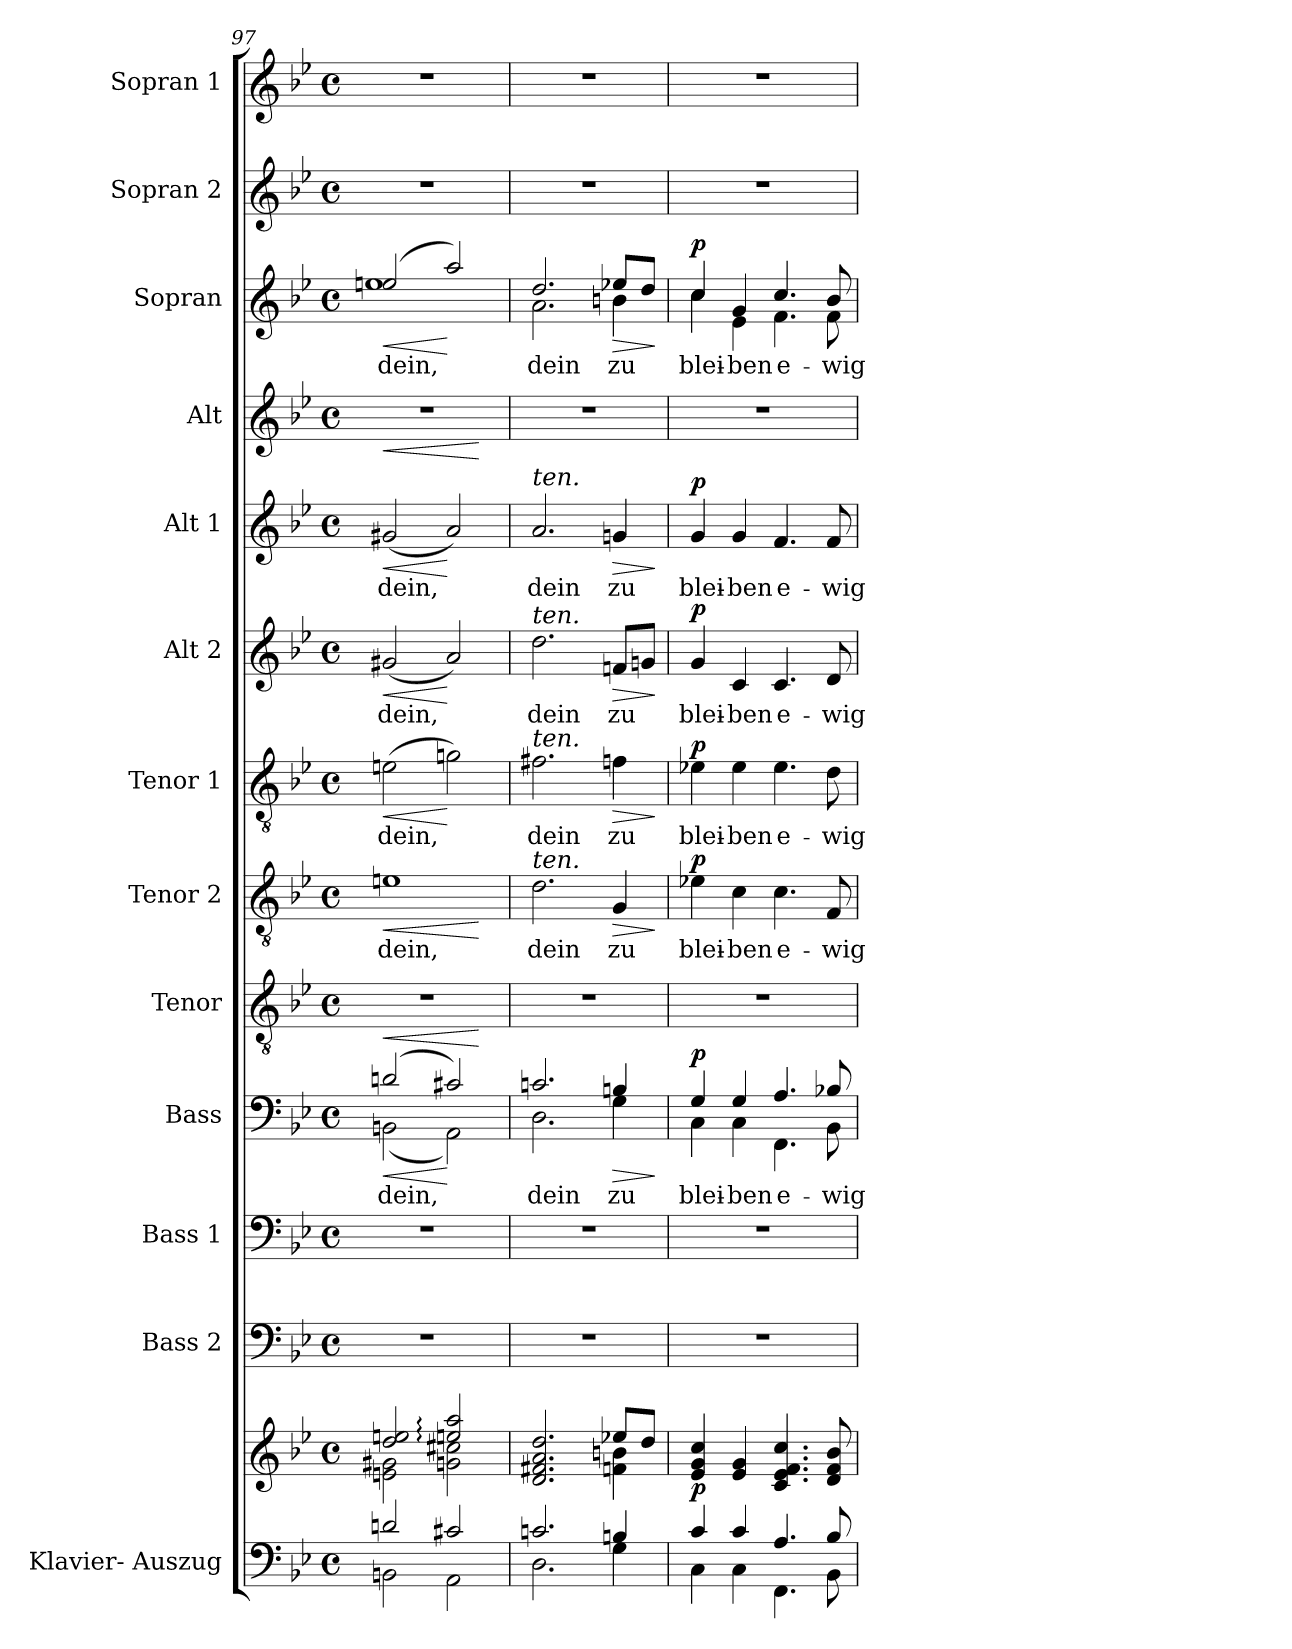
**kern	**kern	**dynam	**kern	**kern	**kern	**text	**dynam	**kern	**dynam	**kern	**text	**dynam	**kern	**text	**dynam	**kern	**text	**dynam	**kern	**text	**dynam	**kern	**dynam	**kern	**text	**dynam	**kern	**kern
*part13	*part13	*part13	*part12	*part11	*part10	*part10	*part10	*part9	*part9	*part8	*part8	*part8	*part7	*part7	*part7	*part6	*part6	*part6	*part5	*part5	*part5	*part4	*part4	*part3	*part3	*part3	*part2	*part1
*staff14	*staff13	*staff13/14	*staff12	*staff11	*staff10	*staff10	*staff10	*staff9	*staff9	*staff8	*staff8	*staff8	*staff7	*staff7	*staff7	*staff6	*staff6	*staff6	*staff5	*staff5	*staff5	*staff4	*staff4	*staff3	*staff3	*staff3	*staff2	*staff1
*I"Klavier- Auszug	*	*	*I"Bass 2	*I"Bass 1	*I"Bass	*	*	*I"Tenor	*	*I"Tenor 2	*	*	*I"Tenor 1	*	*	*I"Alt 2	*	*	*I"Alt 1	*	*	*I"Alt	*	*I"Sopran	*	*	*I"Sopran 2	*I"Sopran 1
*	*	*	*I'B2	*I'B1	*I'Bass	*	*	*I'Ten.	*	*I'T2	*	*	*I'T1	*	*	*I'A2	*	*	*I'A1	*	*	*I'Alt	*	*I'Sop.	*	*	*I'S2	*I'S1
*clefF4	*clefG2	*	*clefF4	*clefF4	*clefF4	*	*	*clefGv2	*	*clefGv2	*	*	*clefGv2	*	*	*clefG2	*	*	*clefG2	*	*	*clefG2	*	*clefG2	*	*	*clefG2	*clefG2
*k[b-e-]	*k[b-e-]	*	*k[b-e-]	*k[b-e-]	*k[b-e-]	*	*	*k[b-e-]	*	*k[b-e-]	*	*	*k[b-e-]	*	*	*k[b-e-]	*	*	*k[b-e-]	*	*	*k[b-e-]	*	*k[b-e-]	*	*	*k[b-e-]	*k[b-e-]
*M4/4	*M4/4	*	*M4/4	*M4/4	*M4/4	*	*	*M4/4	*	*M4/4	*	*	*M4/4	*	*	*M4/4	*	*	*M4/4	*	*	*M4/4	*	*M4/4	*	*	*M4/4	*M4/4
*met(c)	*met(c)	*	*met(c)	*met(c)	*met(c)	*	*	*met(c)	*	*met(c)	*	*	*met(c)	*	*	*met(c)	*	*	*met(c)	*	*	*met(c)	*	*met(c)	*	*	*met(c)	*met(c)
=97	=97	=97	=97	=97	=97	=97	=97	=97	=97	=97	=97	=97	=97	=97	=97	=97	=97	=97	=97	=97	=97	=97	=97	=97	=97	=97	=97	=97
*^	*^	*	*	*	*	*	*	*	*	*	*	*	*	*	*	*	*	*	*	*	*	*	*	*	*	*	*	*
!	!	!	!	!	!	!	!	!LO:LY:b	!LO:HP:b	!	!LO:HP:b	!	!LO:LY:b	!LO:HP:b	!	!LO:LY:b	!LO:HP:b	!	!LO:LY:b	!LO:HP:b	!	!LO:LY:b	!LO:HP:b	!	!LO:HP:b	!	!LO:LY:b	!LO:HP:b	!	!
*	*	*	*	*	*	*	*^	*	*	*	*	*	*	*	*	*	*	*	*	*	*	*	*	*	*	*^	*	*	*	*
2dn:/	2BBn\	2dd/ 2een/	2en\ 2g#X\	.	1r	1r	(2dn/	(2BBn\	dein,	<	1r	<	1en	dein,	<	(2en\	dein,	<	(2g#X/	dein,	<	(2g#X/	dein,	<	1r	<	(2een/	1ee	dein,	<	1r	1r
2c#X:/	2AA\	2een/: 2aa/:	2gn\ 2cc#X\	.	.	.	2c#X/)	2AA\)	.	[	.	.	.	.	.	2gn\)	.	[	2a/)	.	[	2a/)	.	[	.	.	2aa/)	.	.	[	.	.
*v	*v	*	*	*	*	*	*v	*v	*	*	*	*	*	*	*	*	*	*	*	*	*	*	*	*	*	*	*v	*v	*	*	*	*
*	*v	*v	*	*	*	*	*	*	*	*	*	*	*	*	*	*	*	*	*	*	*	*	*	*	*	*	*	*	*
.	.	.	.	.	.	.	.	.	[	.	.	[	.	.	.	.	.	.	.	.	.	.	[	.	.	.	.	.
=98	=98	=98	=98	=98	=98	=98	=98	=98	=98	=98	=98	=98	=98	=98	=98	=98	=98	=98	=98	=98	=98	=98	=98	=98	=98	=98	=98	=98
*^	*^	*	*	*	*	*	*	*	*	*	*	*	*	*	*	*	*	*	*	*	*	*	*	*	*	*	*	*
!	!	!	!	!	!	!	!	!	!	!	!	!	!	!	!	!	!	!	!	!	!	!	!	!	!	!LO:TX:a:i:t=ten.	!	!	!	!
!	!	!	!	!	!	!	!	!	!	!	!	!	!	!	!	!	!	!	!	!	!LO:TX:a:i:t=ten.	!	!	!	!	!	!	!	!	!
!	!	!	!	!	!	!	!	!	!	!	!	!	!	!	!	!	!	!LO:TX:a:i:t=ten.	!	!	!	!	!	!	!	!	!	!	!	!
!	!	!	!	!	!	!	!	!	!	!	!	!	!	!	!LO:TX:a:i:t=ten.	!	!	!	!	!	!	!	!	!	!	!	!	!	!	!
!	!	!	!	!	!	!	!	!	!	!	!	!LO:TX:a:i:t=ten.	!	!	!	!	!	!	!	!	!	!	!	!	!	!	!	!	!	!
!	!	!	!	!	!	!	!LO:TX:a:i:t=ten.	!	!	!	!	!	!	!	!	!	!	!	!	!	!	!	!	!	!	!	!	!	!	!
!	!	!	!	!	!	!	!	!LO:LY:b	!	!	!	!	!LO:LY:b	!	!	!LO:LY:b	!	!	!LO:LY:b	!	!	!LO:LY:b	!	!	!	!	!LO:LY:b	!	!	!
*	*	*	*	*	*	*	*^	*	*	*	*	*	*	*	*	*	*	*	*	*	*	*	*	*	*	*^	*	*	*	*
2.cn/	2.D\	2.d/ 2.f#X/ 2.a/ 2.dd/	2.ryy	.	1r	1r	2.cn/	2.D\	dein	.	1r	.	2.d\	dein	.	2.f#X\	dein	.	2.dd\	dein	.	2.a/	dein	.	1r	.	2.dd/	2.a\	dein	.	1r	1r
!	!	!	!	!	!	!	!	!	!LO:LY:b	!LO:HP:b	!	!	!	!LO:LY:b	!LO:HP:b	!	!LO:LY:b	!LO:HP:b	!	!LO:LY:b	!LO:HP:b	!	!LO:LY:b	!LO:HP:b	!	!	!	!	!LO:LY:b	!LO:HP:b	!	!
4Bn/	4G\	8ee-X/L	4fn\ 4bn\	.	.	.	4Bn/	4G\	zu	>	.	.	4G/	zu	>	4fn\	zu	>	8fn/L	zu	>	4gn/	zu	>	.	.	8ee-X/L	4bn\	zu	>	.	.
.	.	8dd/J	.	.	.	.	.	.	.	.	.	.	.	.	.	.	.	.	8gn/J	.	.	.	.	.	.	.	8dd/J	.	.	.	.	.
*v	*v	*	*	*	*	*	*v	*v	*	*	*	*	*	*	*	*	*	*	*	*	*	*	*	*	*	*	*v	*v	*	*	*	*
*	*v	*v	*	*	*	*	*	*	*	*	*	*	*	*	*	*	*	*	*	*	*	*	*	*	*	*	*	*	*
.	.	.	.	.	.	.	]	.	.	.	.	]	.	.	]	.	.	]	.	.	]	.	.	.	.	]	.	.
=99	=99	=99	=99	=99	=99	=99	=99	=99	=99	=99	=99	=99	=99	=99	=99	=99	=99	=99	=99	=99	=99	=99	=99	=99	=99	=99	=99	=99
*^	*	*	*	*	*	*	*	*	*	*	*	*	*	*	*	*	*	*	*	*	*	*	*	*	*	*	*	*
!	!	!	!LO:DY:a=2	!	!	!	!LO:LY:b	!LO:DY:a	!	!	!	!LO:LY:b	!LO:DY:a	!	!LO:LY:b	!LO:DY:a	!	!LO:LY:b	!LO:DY:a	!	!LO:LY:b	!LO:DY:a	!	!	!	!LO:LY:b	!LO:DY:a	!	!
*	*	*	*	*	*	*^	*	*	*	*	*	*	*	*	*	*	*	*	*	*	*	*	*	*	*^	*	*	*	*
4c/	4C\	4e-/ 4g/ 4cc/	p	1r	1r	4G/	4C\	blei-	p	1r	.	4e-X\	blei-	p	4e-X\	blei-	p	4g/	blei-	p	4g/	blei-	p	1r	.	4cc/	4cc\	blei-	p	1r	1r
!	!	!	!	!	!	!	!	!LO:LY:b	!	!	!	!	!LO:LY:b	!	!	!LO:LY:b	!	!	!LO:LY:b	!	!	!LO:LY:b	!	!	!	!	!	!LO:LY:b	!	!	!
4c/	4C\	4e-/ 4g/	.	.	.	4G/	4C\	-ben	.	.	.	4c\	-ben	.	4e-\	-ben	.	4c/	-ben	.	4g/	-ben	.	.	.	4g/	4e-\	-ben	.	.	.
!	!	!	!	!	!	!	!	!LO:LY:b	!	!	!	!	!LO:LY:b	!	!	!LO:LY:b	!	!	!LO:LY:b	!	!	!LO:LY:b	!	!	!	!	!	!LO:LY:b	!	!	!
4.A:/	4.FF\	4.c/ 4.e-/ 4.f/ 4.cc/	.	.	.	4.A/	4.FF\	e-	.	.	.	4.c\	e-	.	4.e-\	e-	.	4.c/	e-	.	4.f/	e-	.	.	.	4.cc/	4.f\	e-	.	.	.
!	!	!	!	!	!	!	!	!LO:LY:b	!	!	!	!	!LO:LY:b	!	!	!LO:LY:b	!	!	!LO:LY:b	!	!	!LO:LY:b	!	!	!	!	!	!LO:LY:b	!	!	!
8B-/	8BB-\	8d/ 8f/ 8b-/	.	.	.	8B-X/	8BB-\	-wig-	.	.	.	8F/	-wig-	.	8d\	-wig-	.	8d/	-wig-	.	8f/	-wig-	.	.	.	8b-/	8f\	-wig-	.	.	.
*v	*v	*	*	*	*	*v	*v	*	*	*	*	*	*	*	*	*	*	*	*	*	*	*	*	*	*	*v	*v	*	*	*	*
=	=	=	=	=	=	=	=	=	=	=	=	=	=	=	=	=	=	=	=	=	=	=	=	=	=	=	=	=
*-	*-	*-	*-	*-	*-	*-	*-	*-	*-	*-	*-	*-	*-	*-	*-	*-	*-	*-	*-	*-	*-	*-	*-	*-	*-	*-	*-	*-
